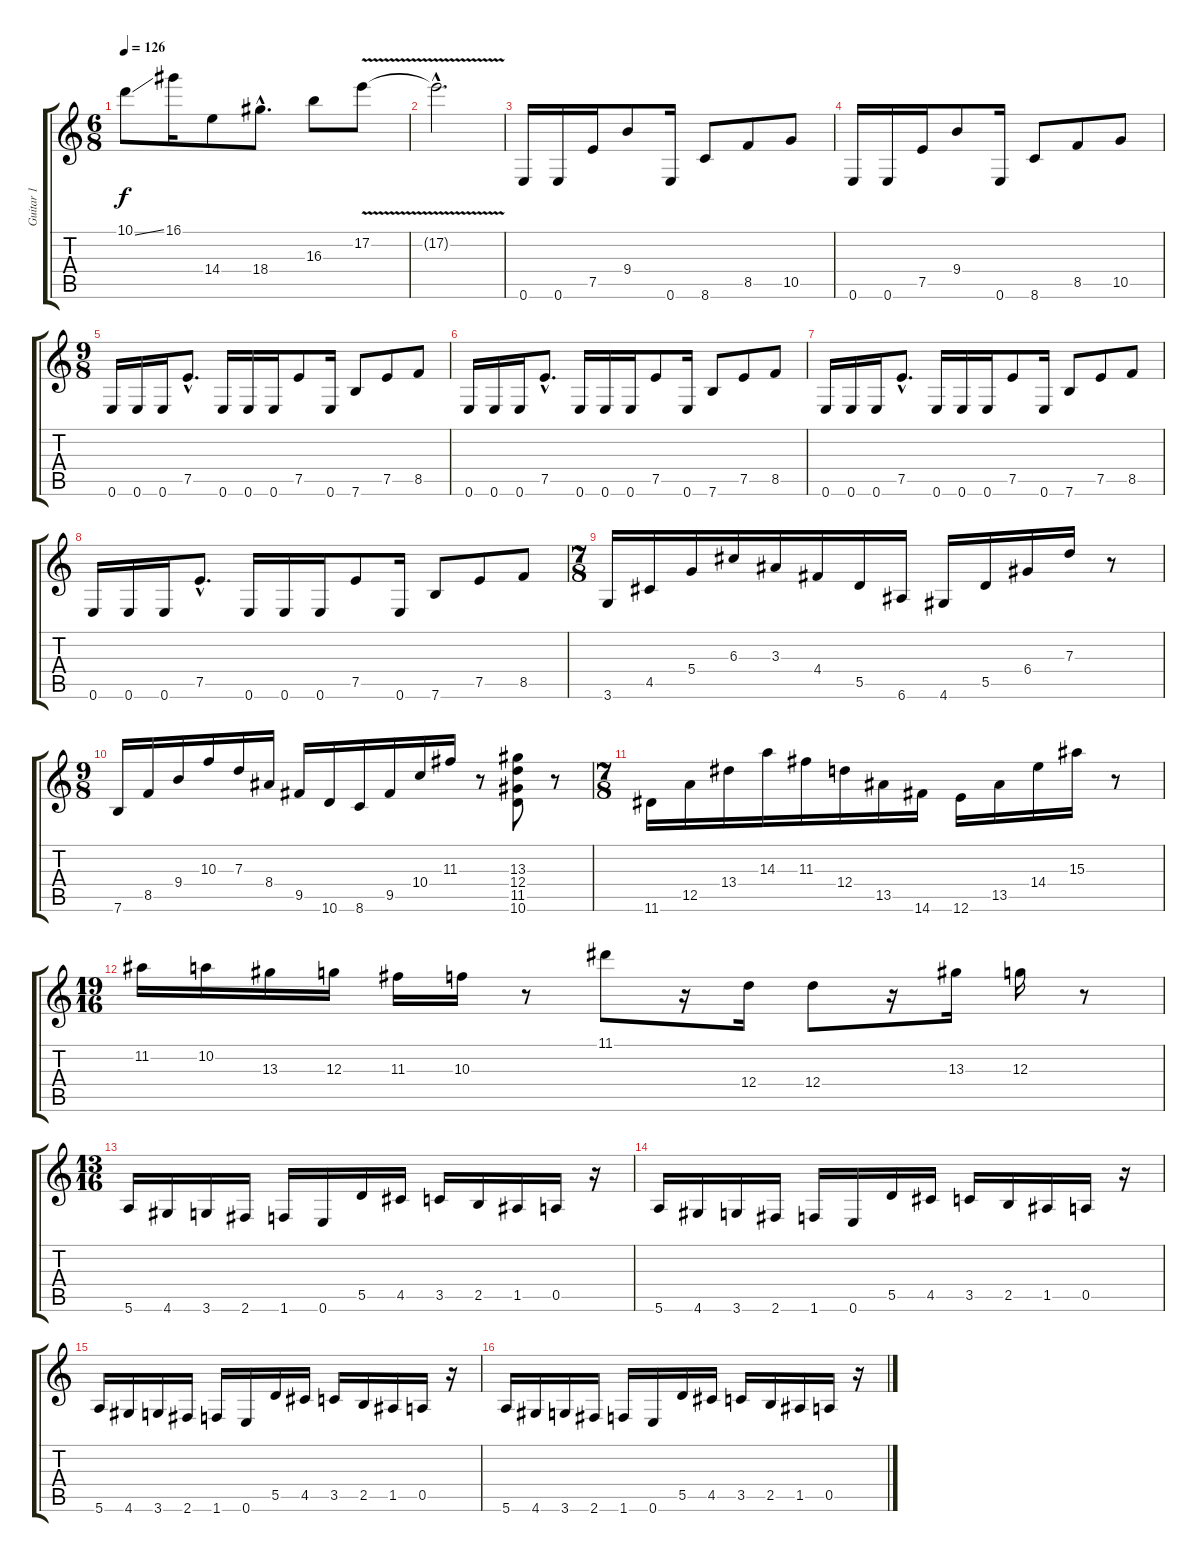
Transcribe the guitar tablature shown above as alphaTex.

\track ("Guitar 1" "Guitar 1") {instrument overdrivenguitar}
\staff {score tabs}
\tuning (E4 B3 G3 D3 A2 E2) {hide}
\ts (6 8)
\tempo 126
\clef g2
\ks c
10.1{ss}.8{dy f} 16.1.16 14.4.8 18.4{hac}.8{d} 16.3.8 17.2{v}.8 |
17.2{hac t}.2{d} |
0.6.16 0.6.16 7.5.16 9.4.8 0.6.16 8.6.8 8.5.8 10.5.8 |
0.6.16 0.6.16 7.5.16 9.4.8 0.6.16 8.6.8 8.5.8 10.5.8 |
\ts (9 8)
0.6.16 0.6.16 0.6.16 7.5{hac}.8{d} 0.6.16 0.6.16 0.6.16 7.5.8 0.6.16 7.6.8 7.5.8 8.5.8 |
0.6.16 0.6.16 0.6.16 7.5{hac}.8{d} 0.6.16 0.6.16 0.6.16 7.5.8 0.6.16 7.6.8 7.5.8 8.5.8 |
0.6.16 0.6.16 0.6.16 7.5{hac}.8{d} 0.6.16 0.6.16 0.6.16 7.5.8 0.6.16 7.6.8 7.5.8 8.5.8 |
0.6.16 0.6.16 0.6.16 7.5{hac}.8{d} 0.6.16 0.6.16 0.6.16 7.5.8 0.6.16 7.6.8 7.5.8 8.5.8 |
\ts (7 8)
3.6.16 4.5.16 5.4.16 6.3.16 3.3.16 4.4.16 5.5.16 6.6.16 4.6.16 5.5.16 6.4.16 7.3.16 r.8 |
\ts (9 8)
7.6.16 8.5.16 9.4.16 10.3.16 7.3.16 8.4.16 9.5.16 10.6.16 8.6.16 9.5.16 10.4.16 11.3.16 r.8 (13.3 12.4 11.5 10.6).8 r.8 |
\ts (7 8)
11.6.16 12.5.16 13.4.16 14.3.16 11.3.16 12.4.16 13.5.16 14.6.16 12.6.16 13.5.16 14.4.16 15.3.16 r.8 |
\ts (19 16)
11.2.16 10.2.16 13.3.16 12.3.16 11.3.16 10.3.16 r.8 11.1.8 r.16 12.4.16 12.4.8 r.16 13.3.16 12.3.16 r.8 |
\ts (13 16)
5.6.16 4.6.16 3.6.16 2.6.16 1.6.16 0.6.16 5.5.16 4.5.16 3.5.16 2.5.16 1.5.16 0.5.16 r.16 |
5.6.16 4.6.16 3.6.16 2.6.16 1.6.16 0.6.16 5.5.16 4.5.16 3.5.16 2.5.16 1.5.16 0.5.16 r.16 |
5.6.16 4.6.16 3.6.16 2.6.16 1.6.16 0.6.16 5.5.16 4.5.16 3.5.16 2.5.16 1.5.16 0.5.16 r.16 |
5.6.16 4.6.16 3.6.16 2.6.16 1.6.16 0.6.16 5.5.16 4.5.16 3.5.16 2.5.16 1.5.16 0.5.16 r.16
